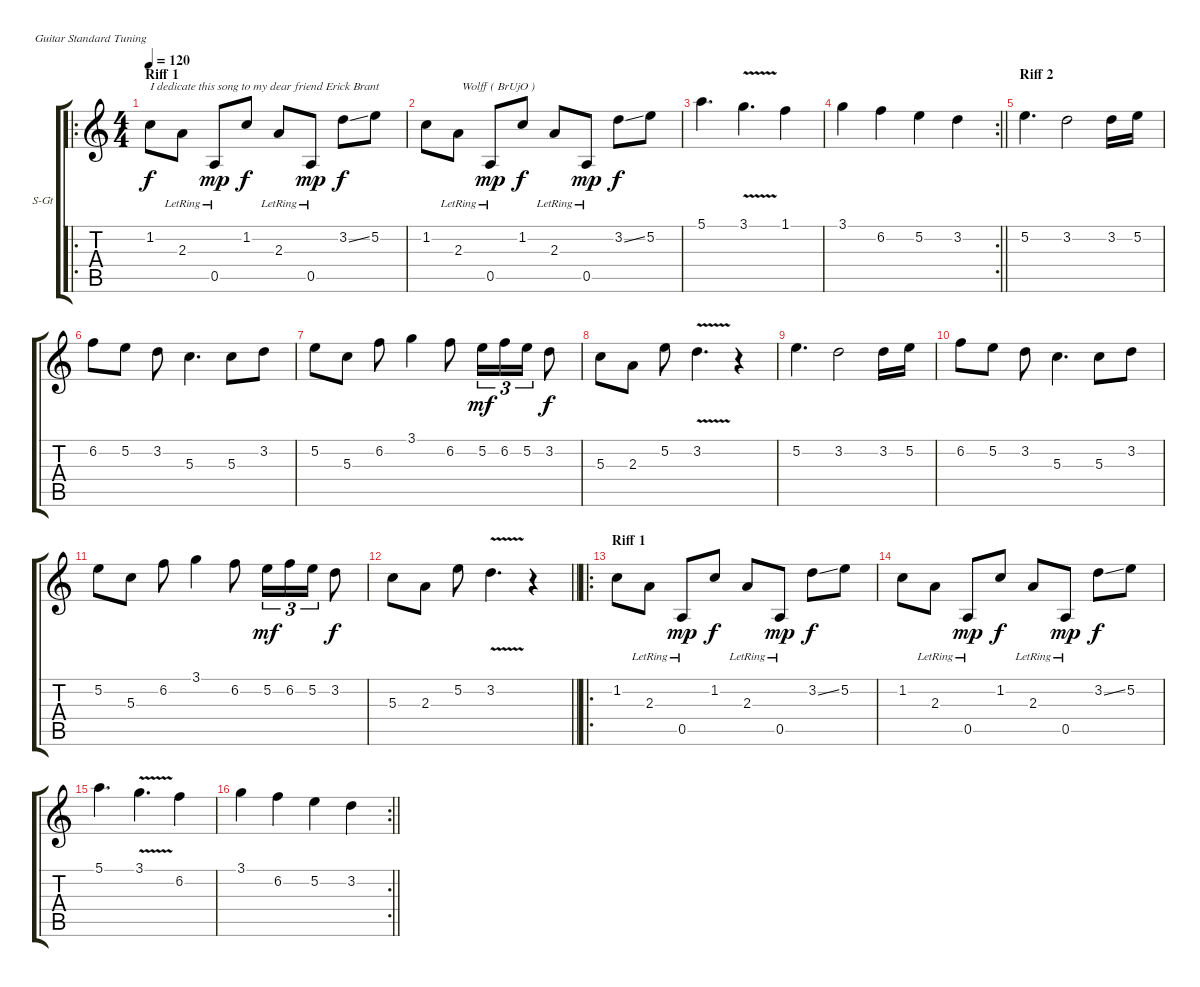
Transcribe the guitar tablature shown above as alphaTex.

\bracketExtendMode groupsimilarinstruments
\firstSystemTrackNameOrientation horizontal
\otherSystemsTrackNameOrientation horizontal
\track ("Guitar 1" "S-Gt") {instrument acousticguitarsteel}
\staff {score tabs}
\tuning (E4 B3 G3 D3 A2 E2)
\ro
\ts (4 4)
\beaming (8 2 2 2 2)
\section ("" "Riff 1")
\tempo 120
\clef g2
\ks c
1.2.8{txt "I dedicate this song to my dear friend Erick Brant" dy f instrument acousticguitarsteel} 2.3{lr}.8 0.5{lr}.8{dy mp} 1.2.8{dy f} 2.3{lr}.8 0.5{lr}.8{dy mp} 3.2{ss}.8{dy f} 5.2.8 |
1.2.8 2.3{lr}.8{txt " Wolff ( BrUjO )"} 0.5{lr}.8{dy mp} 1.2.8{dy f} 2.3{lr}.8 0.5{lr}.8{dy mp} 3.2{ss}.8{dy f} 5.2.8 |
5.1.4{d} 3.1{v}.4{d} 1.1.4 |
\rc 2
\barLineRight lightlight
3.1.4 6.2.4 5.2.4 3.2.4 |
\section ("" "Riff 2")
5.2.4{d} 3.2.2 3.2.16 5.2.16 |
6.2.8 5.2.8 3.2.8 5.3.4{d} 5.3.8 3.2.8 |
5.2.8 5.3.8 6.2.8 3.1.4 6.2.8 5.2.16{tu (3 2) dy mf} 6.2.16{tu (3 2)} 5.2.16{tu (3 2)} 3.2.8{dy f} |
5.3.8 2.3.8 5.2.8 3.2{v}.4{d} r.4 |
5.2.4{d} 3.2.2 3.2.16 5.2.16 |
6.2.8 5.2.8 3.2.8 5.3.4{d} 5.3.8 3.2.8 |
5.2.8 5.3.8 6.2.8 3.1.4 6.2.8 5.2.16{tu (3 2) dy mf} 6.2.16{tu (3 2)} 5.2.16{tu (3 2)} 3.2.8{dy f} |
\barLineRight lightlight
5.3.8 2.3.8 5.2.8 3.2{v}.4{d} r.4 |
\ro
\section ("" "Riff 1")
1.2.8 2.3{lr}.8 0.5{lr}.8{dy mp} 1.2.8{dy f} 2.3{lr}.8 0.5{lr}.8{dy mp} 3.2{ss}.8{dy f} 5.2.8 |
1.2.8 2.3{lr}.8 0.5{lr}.8{dy mp} 1.2.8{dy f} 2.3{lr}.8 0.5{lr}.8{dy mp} 3.2{ss}.8{dy f} 5.2.8 |
5.1.4{d} 3.1{v}.4{d} 6.2.4 |
\rc 2
\barLineRight lightlight
3.1.4 6.2.4 5.2.4 3.2.4
